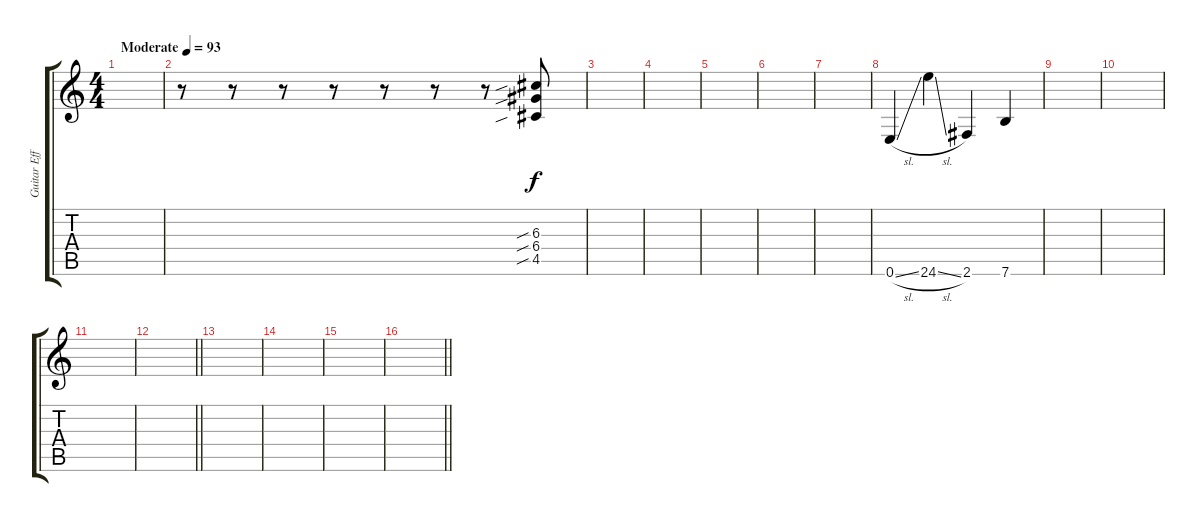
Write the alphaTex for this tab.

\track ("Guitar Effects" "Guitar Eff") {instrument distortionguitar}
\staff {score tabs}
\tuning (E4 B3 G3 D3 A2 E2) {hide}
\ts (4 4)
\tempo (93 "Moderate")
\clef g2
\ks c
|
r.8 r.8 r.8 r.8 r.8 r.8 r.8 (6.3{sib} 6.4{sib} 4.5{sib}).8 |
|
|
|
|
|
0.6{sl}.4 24.6{sl}.4 2.6.4 7.6.4 |
|
|
|
\barLineRight lightlight
|
|
|
|
\barLineRight lightlight
